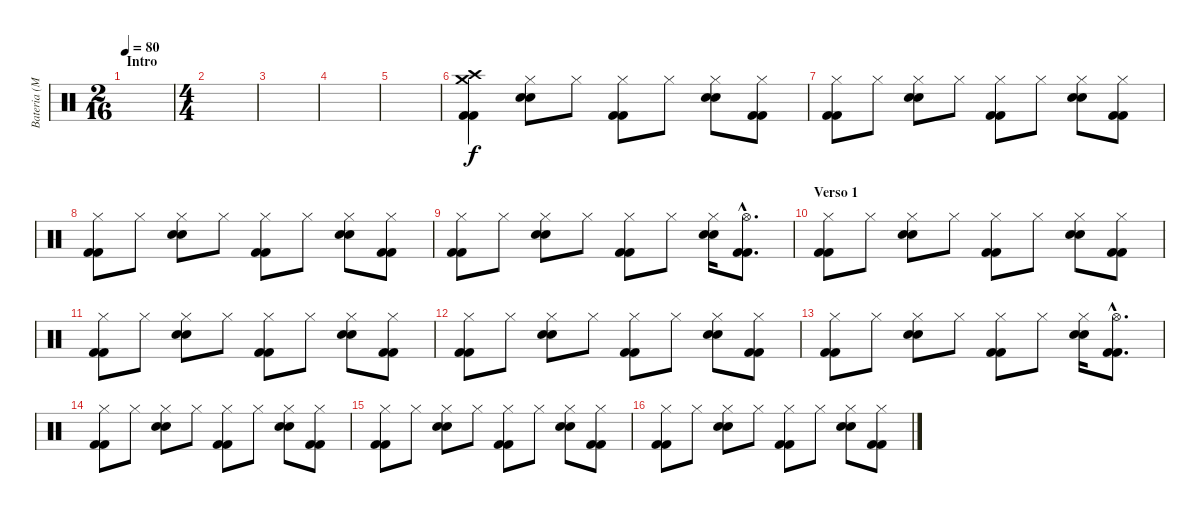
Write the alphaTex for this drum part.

\track ("Bateria (Matt)" "Bateria (M") {instrument percussion}
\staff {score}
\articulation defaults
\ts (2 16)
\section ("" "Intro")
\tempo 80
\clef neutral
\ks c
|
\ts (4 4)
|
|
|
|
("Crash medium (hit)" "Crash high (hit)" "Kick (hit) 2" "Kick (hit) 2").4 ("Hi-Hat (closed)" "Electric Snare (hit)" "Electric Snare (hit)").8 "Hi-Hat (closed)".8 ("Hi-Hat (closed)" "Kick (hit) 2" "Kick (hit) 2").8 "Hi-Hat (closed)".8 ("Hi-Hat (closed)" "Electric Snare (hit)" "Electric Snare (hit)").8 ("Hi-Hat (closed)" "Kick (hit) 2" "Kick (hit) 2").8 |
("Hi-Hat (closed)" "Kick (hit) 2" "Kick (hit) 2").8 "Hi-Hat (closed)".8 ("Hi-Hat (closed)" "Electric Snare (hit)" "Electric Snare (hit)").8 "Hi-Hat (closed)".8 ("Hi-Hat (closed)" "Kick (hit) 2" "Kick (hit) 2").8 "Hi-Hat (closed)".8 ("Hi-Hat (closed)" "Electric Snare (hit)" "Electric Snare (hit)").8 ("Hi-Hat (closed)" "Kick (hit) 2" "Kick (hit) 2").8 |
("Hi-Hat (closed)" "Kick (hit) 2" "Kick (hit) 2").8 "Hi-Hat (closed)".8 ("Hi-Hat (closed)" "Electric Snare (hit)" "Electric Snare (hit)").8 "Hi-Hat (closed)".8 ("Hi-Hat (closed)" "Kick (hit) 2" "Kick (hit) 2").8 "Hi-Hat (closed)".8 ("Hi-Hat (closed)" "Electric Snare (hit)" "Electric Snare (hit)").8 ("Hi-Hat (closed)" "Kick (hit) 2" "Kick (hit) 2").8 |
("Hi-Hat (closed)" "Kick (hit) 2" "Kick (hit) 2").8 "Hi-Hat (closed)".8 ("Hi-Hat (closed)" "Electric Snare (hit)" "Electric Snare (hit)").8 "Hi-Hat (closed)".8 ("Hi-Hat (closed)" "Kick (hit) 2" "Kick (hit) 2").8 "Hi-Hat (closed)".8 ("Hi-Hat (closed)" "Electric Snare (hit)" "Electric Snare (hit)").16 ("Hi-Hat (open)"{hac} "Kick (hit) 2"{hac} "Kick (hit) 2"{hac}).8{d} |
\section ("" "Verso 1")
("Hi-Hat (closed)" "Kick (hit) 2" "Kick (hit) 2").8 "Hi-Hat (closed)".8 ("Hi-Hat (closed)" "Electric Snare (hit)" "Electric Snare (hit)").8 "Hi-Hat (closed)".8 ("Hi-Hat (closed)" "Kick (hit) 2" "Kick (hit) 2").8 "Hi-Hat (closed)".8 ("Hi-Hat (closed)" "Electric Snare (hit)" "Electric Snare (hit)").8 ("Hi-Hat (closed)" "Kick (hit) 2" "Kick (hit) 2").8 |
("Hi-Hat (closed)" "Kick (hit) 2" "Kick (hit) 2").8 "Hi-Hat (closed)".8 ("Hi-Hat (closed)" "Electric Snare (hit)" "Electric Snare (hit)").8 "Hi-Hat (closed)".8 ("Hi-Hat (closed)" "Kick (hit) 2" "Kick (hit) 2").8 "Hi-Hat (closed)".8 ("Hi-Hat (closed)" "Electric Snare (hit)" "Electric Snare (hit)").8 ("Hi-Hat (closed)" "Kick (hit) 2" "Kick (hit) 2").8 |
("Hi-Hat (closed)" "Kick (hit) 2" "Kick (hit) 2").8 "Hi-Hat (closed)".8 ("Hi-Hat (closed)" "Electric Snare (hit)" "Electric Snare (hit)").8 "Hi-Hat (closed)".8 ("Hi-Hat (closed)" "Kick (hit) 2" "Kick (hit) 2").8 "Hi-Hat (closed)".8 ("Hi-Hat (closed)" "Electric Snare (hit)" "Electric Snare (hit)").8 ("Hi-Hat (closed)" "Kick (hit) 2" "Kick (hit) 2").8 |
("Hi-Hat (closed)" "Kick (hit) 2" "Kick (hit) 2").8 "Hi-Hat (closed)".8 ("Hi-Hat (closed)" "Electric Snare (hit)" "Electric Snare (hit)").8 "Hi-Hat (closed)".8 ("Hi-Hat (closed)" "Kick (hit) 2" "Kick (hit) 2").8 "Hi-Hat (closed)".8 ("Hi-Hat (closed)" "Electric Snare (hit)" "Electric Snare (hit)").16 ("Hi-Hat (open)"{hac} "Kick (hit) 2"{hac} "Kick (hit) 2"{hac}).8{d} |
("Hi-Hat (closed)" "Kick (hit) 2" "Kick (hit) 2").8 "Hi-Hat (closed)".8 ("Hi-Hat (closed)" "Electric Snare (hit)" "Electric Snare (hit)").8 "Hi-Hat (closed)".8 ("Hi-Hat (closed)" "Kick (hit) 2" "Kick (hit) 2").8 "Hi-Hat (closed)".8 ("Hi-Hat (closed)" "Electric Snare (hit)" "Electric Snare (hit)").8 ("Hi-Hat (closed)" "Kick (hit) 2" "Kick (hit) 2").8 |
("Hi-Hat (closed)" "Kick (hit) 2" "Kick (hit) 2").8 "Hi-Hat (closed)".8 ("Hi-Hat (closed)" "Electric Snare (hit)" "Electric Snare (hit)").8 "Hi-Hat (closed)".8 ("Hi-Hat (closed)" "Kick (hit) 2" "Kick (hit) 2").8 "Hi-Hat (closed)".8 ("Hi-Hat (closed)" "Electric Snare (hit)" "Electric Snare (hit)").8 ("Hi-Hat (closed)" "Kick (hit) 2" "Kick (hit) 2").8 |
("Hi-Hat (closed)" "Kick (hit) 2" "Kick (hit) 2").8 "Hi-Hat (closed)".8 ("Hi-Hat (closed)" "Electric Snare (hit)" "Electric Snare (hit)").8 "Hi-Hat (closed)".8 ("Hi-Hat (closed)" "Kick (hit) 2" "Kick (hit) 2").8 "Hi-Hat (closed)".8 ("Hi-Hat (closed)" "Electric Snare (hit)" "Electric Snare (hit)").8 ("Hi-Hat (closed)" "Kick (hit) 2" "Kick (hit) 2").8
